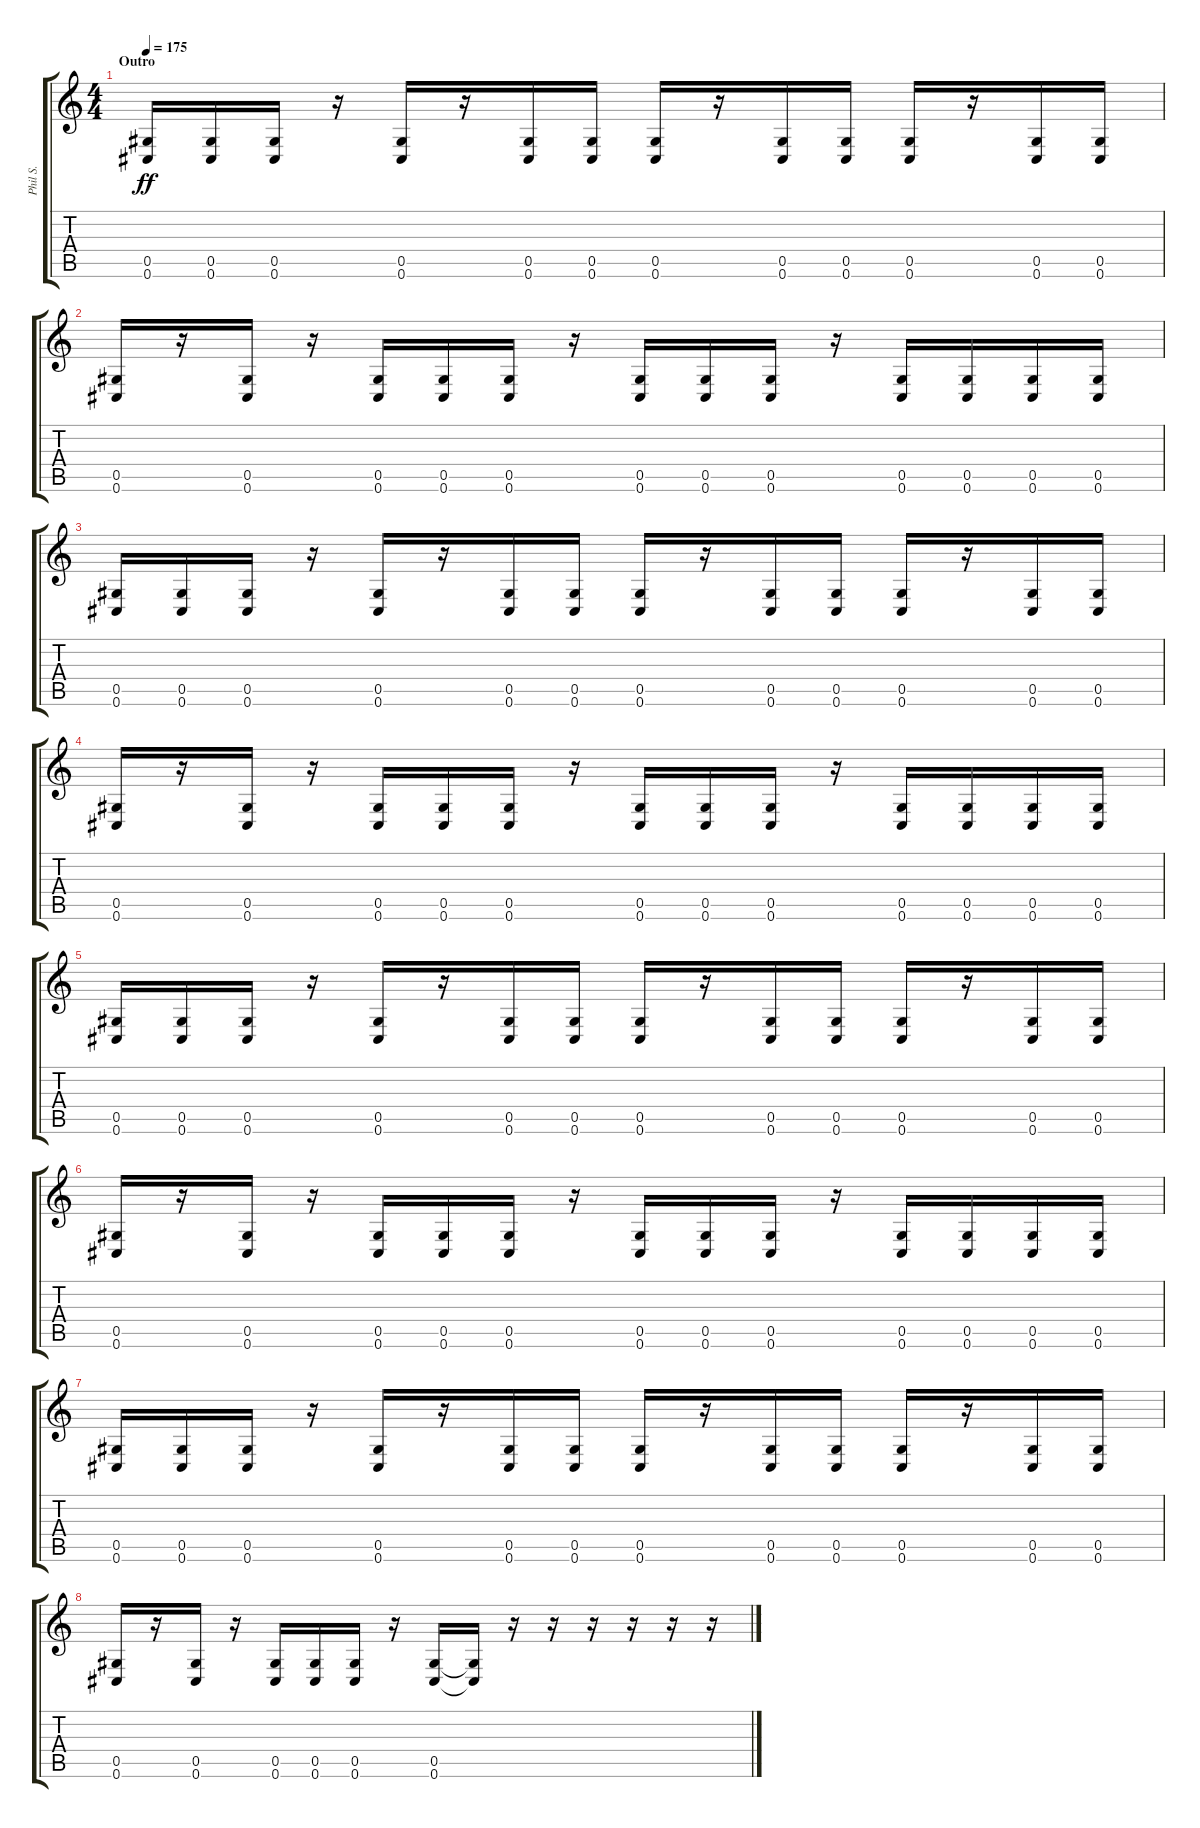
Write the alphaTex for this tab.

\track ("Phil S." "Phil S.") {instrument distortionguitar}
\staff {score tabs}
\tuning (Eb4 Bb3 Gb3 Db3 Ab2 Db2) {hide}
\ts (4 4)
\section ("" "Outro")
\tempo 175
\clef g2
\ks c
(0.5 0.6).16{dy ff volume 6} (0.5 0.6).16 (0.5 0.6).16 r.16 (0.5 0.6).16 r.16 (0.5 0.6).16 (0.5 0.6).16 (0.5 0.6).16 r.16 (0.5 0.6).16 (0.5 0.6).16 (0.5 0.6).16 r.16 (0.5 0.6).16 (0.5 0.6).16 |
(0.5 0.6).16 r.16 (0.5 0.6).16 r.16 (0.5 0.6).16 (0.5 0.6).16 (0.5 0.6).16 r.16 (0.5 0.6).16 (0.5 0.6).16 (0.5 0.6).16 r.16 (0.5 0.6).16 (0.5 0.6).16 (0.5 0.6).16 (0.5 0.6).16 |
(0.5 0.6).16 (0.5 0.6).16 (0.5 0.6).16 r.16 (0.5 0.6).16 r.16 (0.5 0.6).16 (0.5 0.6).16 (0.5 0.6).16 r.16 (0.5 0.6).16 (0.5 0.6).16 (0.5 0.6).16 r.16 (0.5 0.6).16 (0.5 0.6).16 |
(0.5 0.6).16 r.16 (0.5 0.6).16 r.16 (0.5 0.6).16 (0.5 0.6).16 (0.5 0.6).16 r.16 (0.5 0.6).16 (0.5 0.6).16 (0.5 0.6).16 r.16 (0.5 0.6).16 (0.5 0.6).16 (0.5 0.6).16 (0.5 0.6).16 |
(0.5 0.6).16 (0.5 0.6).16 (0.5 0.6).16 r.16 (0.5 0.6).16 r.16 (0.5 0.6).16 (0.5 0.6).16 (0.5 0.6).16 r.16 (0.5 0.6).16 (0.5 0.6).16 (0.5 0.6).16 r.16 (0.5 0.6).16 (0.5 0.6).16 |
(0.5 0.6).16 r.16 (0.5 0.6).16 r.16 (0.5 0.6).16 (0.5 0.6).16 (0.5 0.6).16 r.16 (0.5 0.6).16 (0.5 0.6).16 (0.5 0.6).16 r.16 (0.5 0.6).16 (0.5 0.6).16 (0.5 0.6).16 (0.5 0.6).16 |
(0.5 0.6).16 (0.5 0.6).16 (0.5 0.6).16 r.16 (0.5 0.6).16 r.16 (0.5 0.6).16 (0.5 0.6).16 (0.5 0.6).16 r.16 (0.5 0.6).16 (0.5 0.6).16 (0.5 0.6).16 r.16 (0.5 0.6).16 (0.5 0.6).16 |
(0.5 0.6).16 r.16 (0.5 0.6).16 r.16 (0.5 0.6).16 (0.5 0.6).16 (0.5 0.6).16 r.16 (0.5 0.6).16 (0.5{t} 0.6{t}).16 r.16 r.16 r.16 r.16 r.16 r.16
